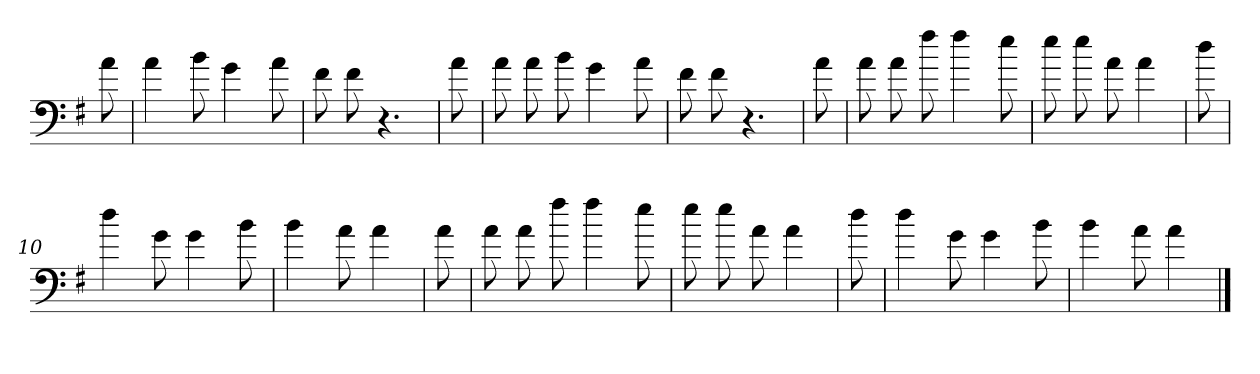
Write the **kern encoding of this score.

**kern
*part1
*staff1
*clefF4
*k[f#]
=
8a
=1
4a
8b
4g
8a
=2
8f#
8f#
4.r
=3
8a
=4
8a
8a
8b
4g
8a
=5
8f#
8f#
4.r
=6
8a
=7
8a
8a
8ff#
4ff#
8ee
=8
8ee
8ee
8a
4a
=9
8dd
=10
4dd
8g
4g
8b
=11
4b
8a
4a
=12
8a
=13
8a
8a
8ff#
4ff#
8ee
=14
8ee
8ee
8a
4a
=15
8dd
=16
4dd
8g
4g
8b
=17
4b
8a
4a
==
*-
